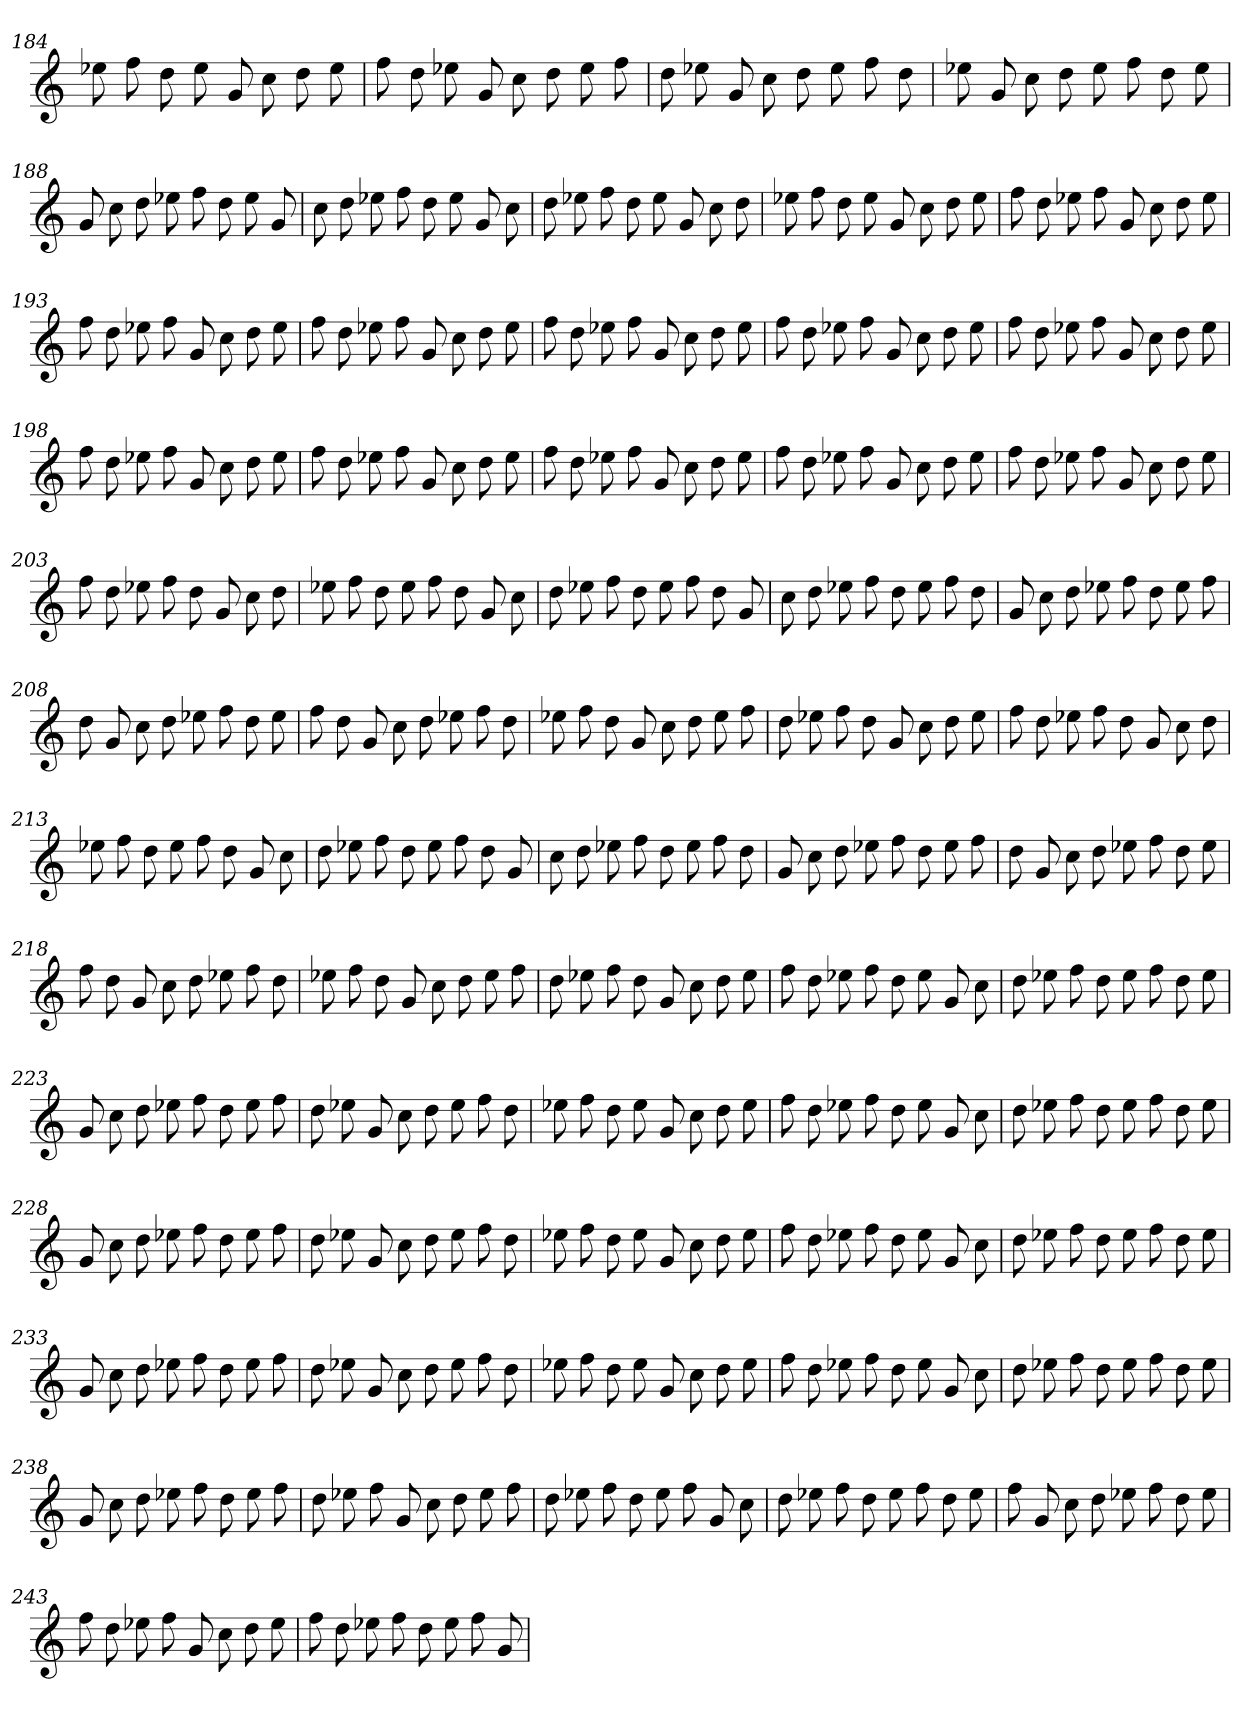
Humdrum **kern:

**kern
*part1
*staff1
=184
8ee-X
8ff
8dd
8ee-
8g
8cc
8dd
8ee-
=185
8ff
8dd
8ee-X
8g
8cc
8dd
8ee-
8ff
=186
8dd
8ee-X
8g
8cc
8dd
8ee-
8ff
8dd
=187
8ee-X
8g
8cc
8dd
8ee-
8ff
8dd
8ee-
=188
8g
8cc
8dd
8ee-X
8ff
8dd
8ee-
8g
=189
8cc
8dd
8ee-X
8ff
8dd
8ee-
8g
8cc
=190
8dd
8ee-X
8ff
8dd
8ee-
8g
8cc
8dd
=191
8ee-X
8ff
8dd
8ee-
8g
8cc
8dd
8ee-
=192
8ff
8dd
8ee-X
8ff
8g
8cc
8dd
8ee-
=193
8ff
8dd
8ee-X
8ff
8g
8cc
8dd
8ee-
=194
8ff
8dd
8ee-X
8ff
8g
8cc
8dd
8ee-
=195
8ff
8dd
8ee-X
8ff
8g
8cc
8dd
8ee-
=196
8ff
8dd
8ee-X
8ff
8g
8cc
8dd
8ee-
=197
8ff
8dd
8ee-X
8ff
8g
8cc
8dd
8ee-
=198
8ff
8dd
8ee-X
8ff
8g
8cc
8dd
8ee-
=199
8ff
8dd
8ee-X
8ff
8g
8cc
8dd
8ee-
=200
8ff
8dd
8ee-X
8ff
8g
8cc
8dd
8ee-
=201
8ff
8dd
8ee-X
8ff
8g
8cc
8dd
8ee-
=202
8ff
8dd
8ee-X
8ff
8g
8cc
8dd
8ee-
=203
8ff
8dd
8ee-X
8ff
8dd
8g
8cc
8dd
=204
8ee-X
8ff
8dd
8ee-
8ff
8dd
8g
8cc
=205
8dd
8ee-X
8ff
8dd
8ee-
8ff
8dd
8g
=206
8cc
8dd
8ee-X
8ff
8dd
8ee-
8ff
8dd
=207
8g
8cc
8dd
8ee-X
8ff
8dd
8ee-
8ff
=208
8dd
8g
8cc
8dd
8ee-X
8ff
8dd
8ee-
=209
8ff
8dd
8g
8cc
8dd
8ee-X
8ff
8dd
=210
8ee-X
8ff
8dd
8g
8cc
8dd
8ee-
8ff
=211
8dd
8ee-X
8ff
8dd
8g
8cc
8dd
8ee-
=212
8ff
8dd
8ee-X
8ff
8dd
8g
8cc
8dd
=213
8ee-X
8ff
8dd
8ee-
8ff
8dd
8g
8cc
=214
8dd
8ee-X
8ff
8dd
8ee-
8ff
8dd
8g
=215
8cc
8dd
8ee-X
8ff
8dd
8ee-
8ff
8dd
=216
8g
8cc
8dd
8ee-X
8ff
8dd
8ee-
8ff
=217
8dd
8g
8cc
8dd
8ee-X
8ff
8dd
8ee-
=218
8ff
8dd
8g
8cc
8dd
8ee-X
8ff
8dd
=219
8ee-X
8ff
8dd
8g
8cc
8dd
8ee-
8ff
=220
8dd
8ee-X
8ff
8dd
8g
8cc
8dd
8ee-
=221
8ff
8dd
8ee-X
8ff
8dd
8ee-
8g
8cc
=222
8dd
8ee-X
8ff
8dd
8ee-
8ff
8dd
8ee-
=223
8g
8cc
8dd
8ee-X
8ff
8dd
8ee-
8ff
=224
8dd
8ee-X
8g
8cc
8dd
8ee-
8ff
8dd
=225
8ee-X
8ff
8dd
8ee-
8g
8cc
8dd
8ee-
=226
8ff
8dd
8ee-X
8ff
8dd
8ee-
8g
8cc
=227
8dd
8ee-X
8ff
8dd
8ee-
8ff
8dd
8ee-
=228
8g
8cc
8dd
8ee-X
8ff
8dd
8ee-
8ff
=229
8dd
8ee-X
8g
8cc
8dd
8ee-
8ff
8dd
=230
8ee-X
8ff
8dd
8ee-
8g
8cc
8dd
8ee-
=231
8ff
8dd
8ee-X
8ff
8dd
8ee-
8g
8cc
=232
8dd
8ee-X
8ff
8dd
8ee-
8ff
8dd
8ee-
=233
8g
8cc
8dd
8ee-X
8ff
8dd
8ee-
8ff
=234
8dd
8ee-X
8g
8cc
8dd
8ee-
8ff
8dd
=235
8ee-X
8ff
8dd
8ee-
8g
8cc
8dd
8ee-
=236
8ff
8dd
8ee-X
8ff
8dd
8ee-
8g
8cc
=237
8dd
8ee-X
8ff
8dd
8ee-
8ff
8dd
8ee-
=238
8g
8cc
8dd
8ee-X
8ff
8dd
8ee-
8ff
=239
8dd
8ee-X
8ff
8g
8cc
8dd
8ee-
8ff
=240
8dd
8ee-X
8ff
8dd
8ee-
8ff
8g
8cc
=241
8dd
8ee-X
8ff
8dd
8ee-
8ff
8dd
8ee-
=242
8ff
8g
8cc
8dd
8ee-X
8ff
8dd
8ee-
=243
8ff
8dd
8ee-X
8ff
8g
8cc
8dd
8ee-
=244
8ff
8dd
8ee-X
8ff
8dd
8ee-
8ff
8g
=
*-
